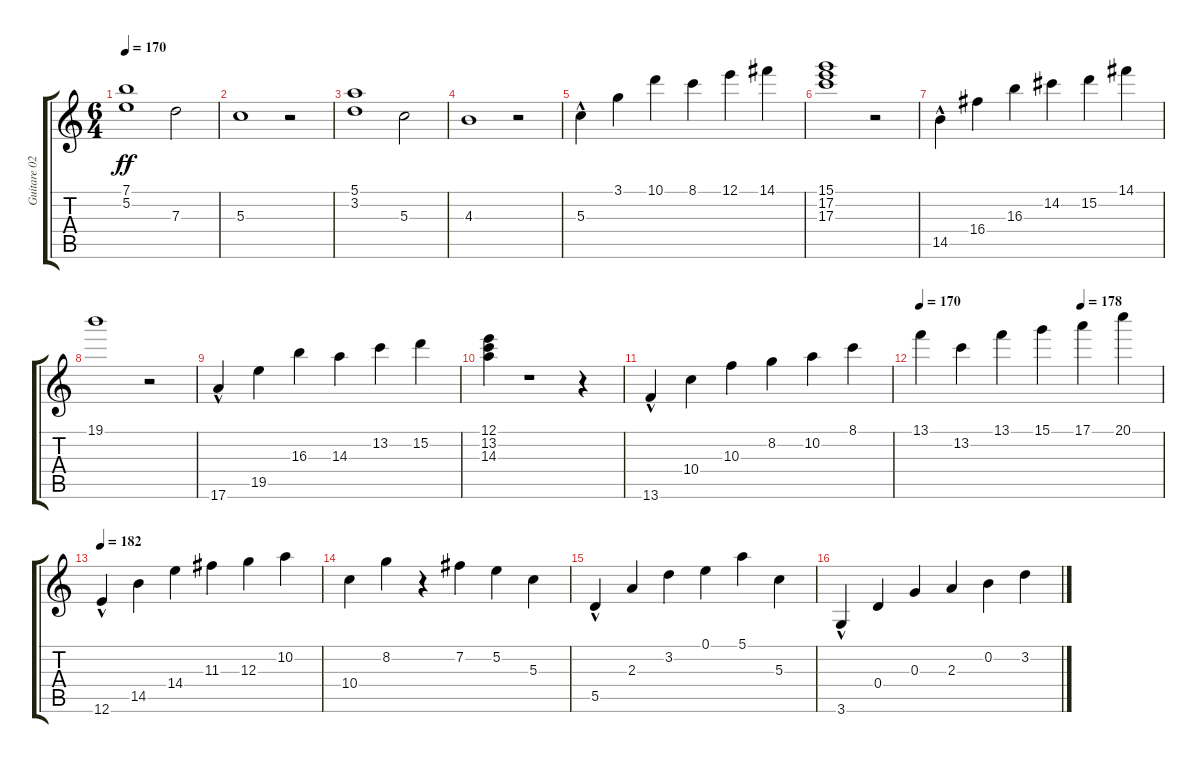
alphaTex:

\track ("Guitare 02" "Guitare 02") {instrument overdrivenguitar}
\staff {score tabs}
\tuning (E4 B3 G3 D3 A2 E2) {hide}
\ts (6 4)
\tempo 170
\clef g2
\ks c
(7.1 5.2).1{dy ff instrument overdrivenguitar} 7.3.2 |
5.3.1 r.2 |
(5.1 3.2).1 5.3.2 |
4.3.1 r.2 |
5.3{hac}.4 3.1.4 10.1.4 8.1.4 12.1.4 14.1.4 |
(15.1 17.2 17.3).1 r.2 |
14.5{hac}.4 16.4.4 16.3.4 14.2.4 15.2.4 14.1.4 |
19.1.1 r.2 |
17.6{hac}.4 19.5.4 16.3.4 14.3.4 13.2.4 15.2.4 |
(12.1 13.2 14.3).4 r.1 r.4 |
13.6{hac}.4 10.4.4 10.3.4 8.2.4 10.2.4 8.1.4 |
\tempo 170
\tempo (178 0.6666666666666666)
13.1.4 13.2.4 13.1.4 15.1.4 17.1.4 20.1.4 |
\tempo 182
12.6{hac}.4 14.5.4 14.4.4 11.3.4 12.3.4 10.2.4 |
10.4.4 8.2.4 r.4 7.2.4 5.2.4 5.3.4 |
5.5{hac}.4 2.3.4 3.2.4 0.1.4 5.1.4 5.3.4 |
3.6{hac}.4 0.4.4 0.3.4 2.3.4 0.2.4 3.2.4
